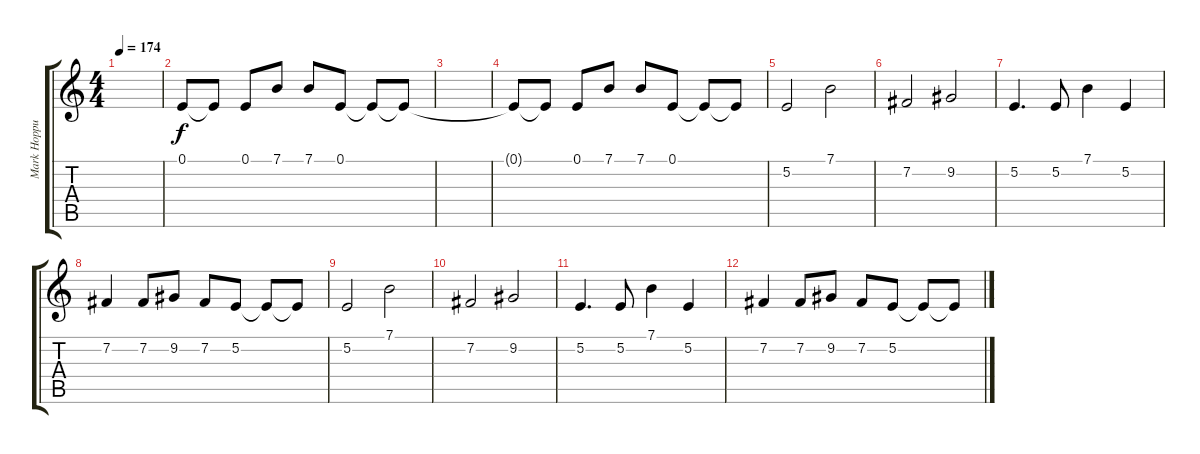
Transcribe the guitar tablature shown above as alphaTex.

\track ("Mark Hoppus - Vocals" "Mark Hoppu") {instrument altosax}
\staff {score tabs}
\tuning (E4 B3 G3 D3 A2 E2) {hide}
\ts (4 4)
\tempo 174
\clef g2
\ks c
|
0.1{t}.8 0.1{t}.8 0.1.8 7.1.8 7.1.8 0.1.8 0.1{t}.8 0.1{t}.8 |
|
0.1{t}.8 0.1{t}.8 0.1.8 7.1.8 7.1.8 0.1.8 0.1{t}.8 0.1{t}.8 |
5.2.2{balance 8} 7.1.2 |
7.2.2 9.2.2 |
5.2.4{d} 5.2.8 7.1.4 5.2.4 |
7.2.4 7.2.8 9.2.8 7.2.8 5.2.8 5.2{t}.8 5.2{t}.8 |
5.2.2 7.1.2 |
7.2.2 9.2.2 |
5.2.4{d} 5.2.8 7.1.4 5.2.4 |
7.2.4 7.2.8 9.2.8 7.2.8 5.2.8 5.2{t}.8 5.2{t}.8
